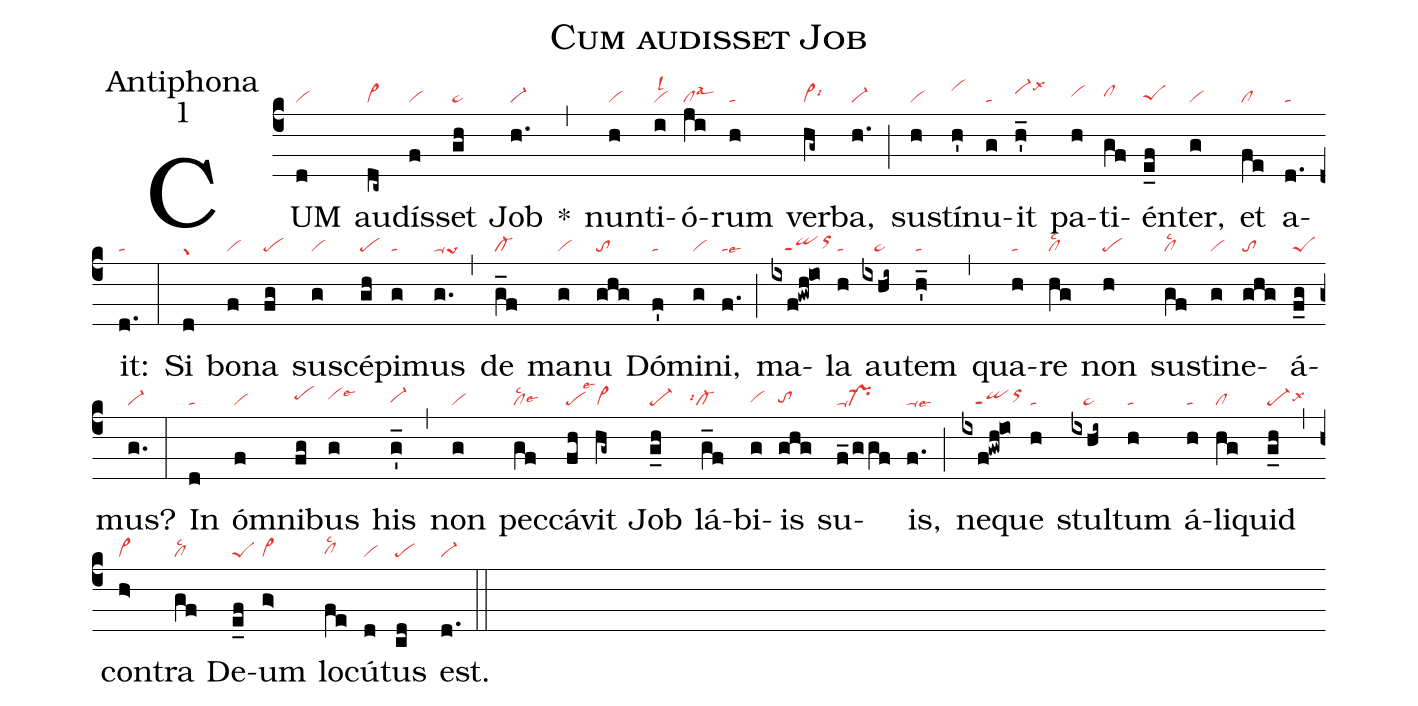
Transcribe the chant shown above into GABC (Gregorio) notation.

name:Cum audisset Job;
office-part:Antiphona;
mode:1;
nabc-lines:1;
%%
(c4)
CUM(d|vi) au(dc~|vi>)dís(f|vi)set(gh|ta>) Job(h.|vi-) *(,)
nun(h|vi)ti(i|vilsl2)ó(ji|cllsal3)rum(h|ta) ver(hg~|vi>lsi6)ba,(h.|vi-) (;)
su(h|vi)stí(h'|vihj)nu(g|ta)it(h'_|vi-hilsx6) pa(h|vihh)ti(gf|clhh)én(e_f|peShg)ter,(g|vi) et(fe|cl) a(d.|ta)it:(d.|ta) (:)
Si(d|gr) bo(f|vi)na(fg|pe) su(g|vi)scé(gh|pe)pi(g|ta)mus(g.|ta-lsv6) (,)
de(g_f|cl-) ma(g|vi)nu(ghg|to) Dó(f'|ta)mi(g|vi)ni,(f.|talse6) (;)
ma(ixf!gwh!io|///qippt1orhi)la(h|ta) au(ixhi~|///ta>)tem(h'_|ta) (,)
qua(h|ta)re(hg|cllsc2) non(h|pe) su(gf|cllsc2)sti(g|vi)ne(ghg|to)á(f_g|peS)mus?(g.|vi-) (:)
In(d|ta) ó(f|vi)mni(fg|pehh)bus(g|vihhlse6) his(g'_|vi-hg) (,)
non(g|vi) pec(gf|cllsc2lse6)cá(fh|pe)vit(hg~|```vi>lse1) Job(g_h|pe-) lá(g_f|```cl-lsi4)bi(g|vihg)is(ghg|tohg) su(f_/ggf|ta-pr-)is,(f.|ta-lse6) (;)
ne(ixf!gwh!io|///qippt1orhi)que(h|ta) stul(ixhi~|///ta>)tum(h|ta) á(h|ta)li(hg|cl)quid(g_h|pe-lsx6) (,)
con(h>|vi>)tra(gf|cllsc2) De(e_f|peS)um(g>|vi>) lo(fe|clhglsc2)cú(d|vi)tus(cd|pe) est.(d.|vi-) (::)
